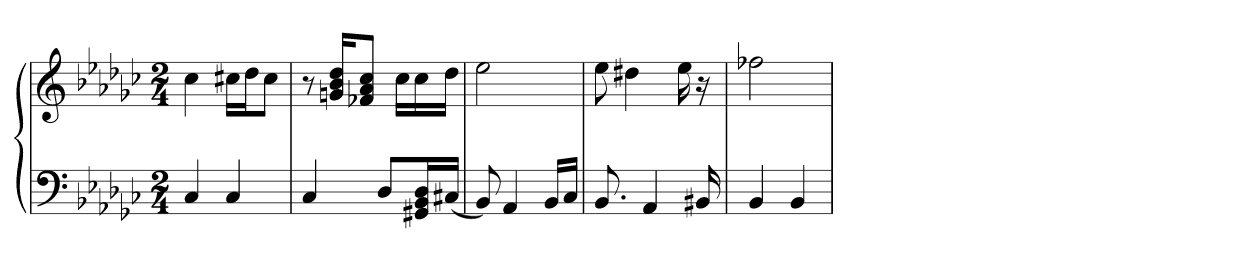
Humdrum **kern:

**kern	**kern
*part1	*part1
*staff2	*staff1
*clefF4	*clefG2
*k[b-e-a-d-g-c-]	*k[b-e-a-d-g-c-]
*M2/4	*M2/4
=1	=1
4C-	4cc-
4C-	16cc#X\LL
.	16dd-\J
.	8cc#\J
=2	=2
4C-	8r
.	16gn/ 16b-/ 16dd-/KL
.	8f-X/ 8a-/ 8cc-/J
8D-/L	.
.	16cc-\LL
16GG#X/ 16BB-/ 16D-/L	16cc-\
(16C#X/JJ	16dd-\JJ
=3	=3
8BB-)	2ee-
4AA-	.
16BB-/LL	.
16C-/JJ	.
=4	=4
8.BB-	8ee-
.	4dd#X
4AA-	.
.	16ee-
16BB#X	16r
=5	=5
4BB-	2ff-X
4BB-	.
=	=
*-	*-
